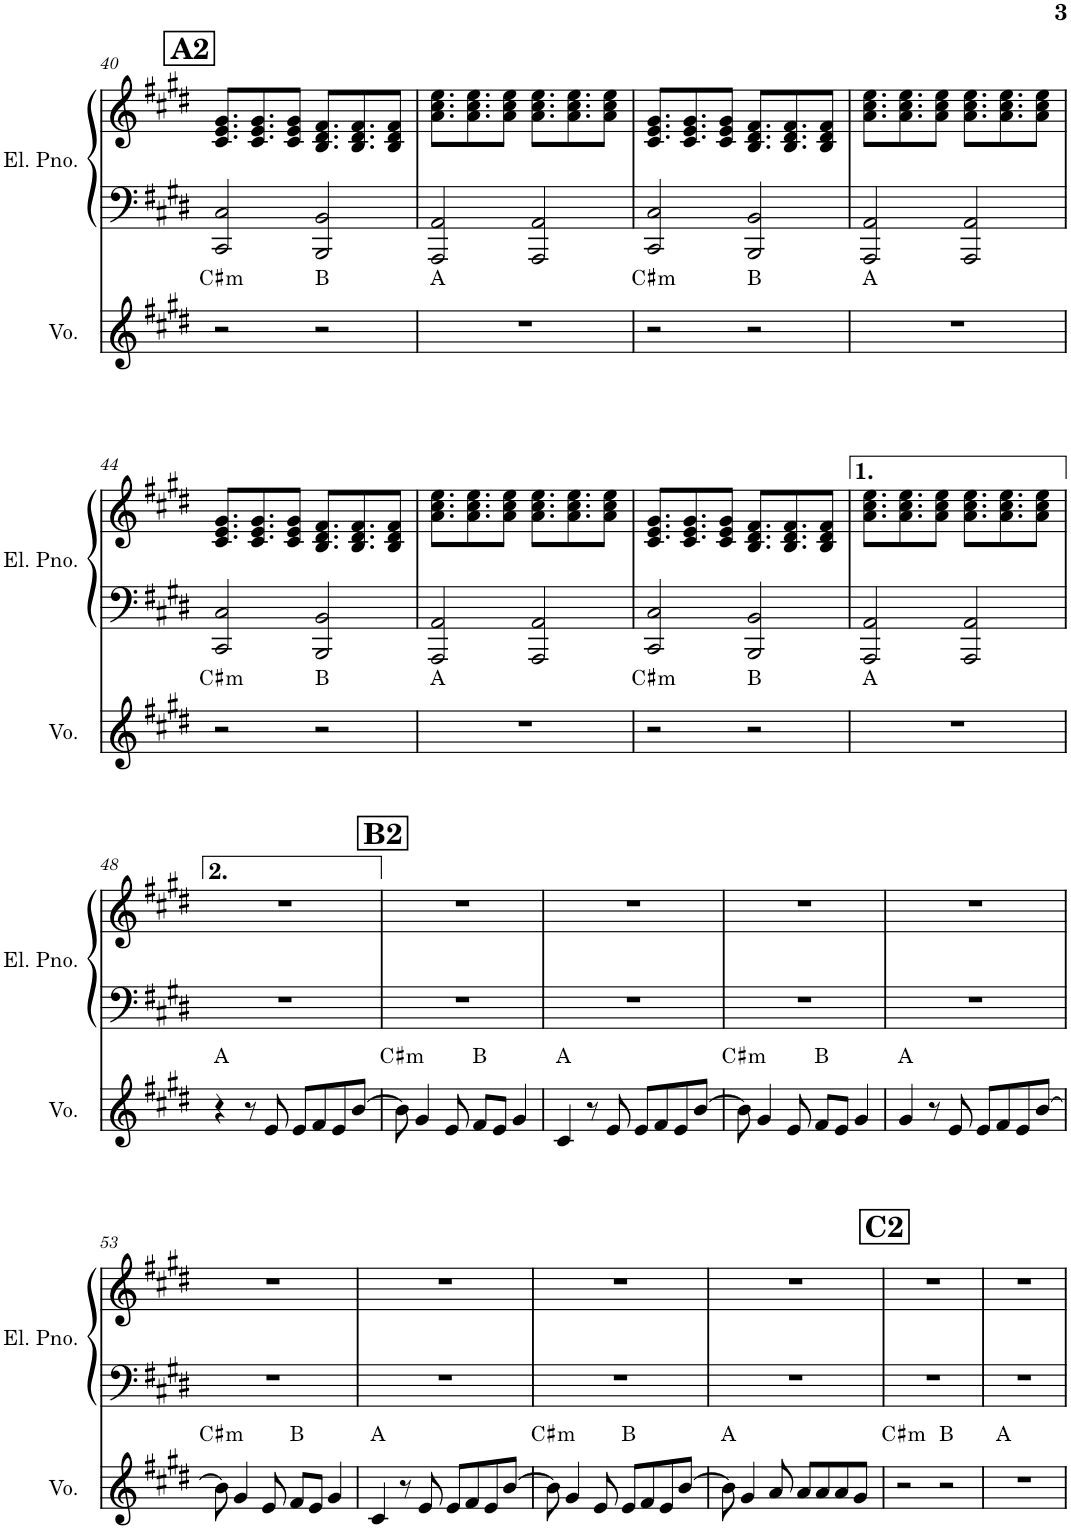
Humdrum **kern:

**kern	**harte	**kern	**kern
*part2	*part2	*part1	*part1
*staff3	*	*staff2	*staff1
*I"Voice	*	*I"Electric Piano	*
*I'Vo.	*	*I'El. Pno.	*
!!LO:PB:g=z
*clefG2	*	*clefF4	*clefG2
*k[f#c#g#d#]	*	*k[f#c#g#d#]	*k[f#c#g#d#]
*M4/4	*	*M4/4	*M4/4
!!LO:REH:place=s1:a:B:cj:fs=14:t=A2
=40	=40	=40	=40
!	!LO:H:kt=m	!	!
2r	C#:min	2CC#/ 2C#/	8.c#/ 8.e/ 8.g#/L
.	.	.	8.c#/ 8.e/ 8.g#/
.	.	.	8c#/ 8e/ 8g#/J
2r	B:maj	2BBB/ 2BB/	8.B/ 8.d#/ 8.f#/L
.	.	.	8.B/ 8.d#/ 8.f#/
.	.	.	8B/ 8d#/ 8f#/J
=41	=41	=41	=41
1r	A:maj	2AAA/ 2AA/	8.a\ 8.cc#\ 8.ee\L
.	.	.	8.a\ 8.cc#\ 8.ee\
.	.	.	8a\ 8cc#\ 8ee\J
.	.	2AAA/ 2AA/	8.a\ 8.cc#\ 8.ee\L
.	.	.	8.a\ 8.cc#\ 8.ee\
.	.	.	8a\ 8cc#\ 8ee\J
=42	=42	=42	=42
!	!LO:H:kt=m	!	!
2r	C#:min	2CC#/ 2C#/	8.c#/ 8.e/ 8.g#/L
.	.	.	8.c#/ 8.e/ 8.g#/
.	.	.	8c#/ 8e/ 8g#/J
2r	B:maj	2BBB/ 2BB/	8.B/ 8.d#/ 8.f#/L
.	.	.	8.B/ 8.d#/ 8.f#/
.	.	.	8B/ 8d#/ 8f#/J
=43	=43	=43	=43
1r	A:maj	2AAA/ 2AA/	8.a\ 8.cc#\ 8.ee\L
.	.	.	8.a\ 8.cc#\ 8.ee\
.	.	.	8a\ 8cc#\ 8ee\J
.	.	2AAA/ 2AA/	8.a\ 8.cc#\ 8.ee\L
.	.	.	8.a\ 8.cc#\ 8.ee\
.	.	.	8a\ 8cc#\ 8ee\J
!!LO:LB:g=z
=44	=44	=44	=44
!	!LO:H:kt=m	!	!
2r	C#:min	2CC#/ 2C#/	8.c#/ 8.e/ 8.g#/L
.	.	.	8.c#/ 8.e/ 8.g#/
.	.	.	8c#/ 8e/ 8g#/J
2r	B:maj	2BBB/ 2BB/	8.B/ 8.d#/ 8.f#/L
.	.	.	8.B/ 8.d#/ 8.f#/
.	.	.	8B/ 8d#/ 8f#/J
=45	=45	=45	=45
1r	A:maj	2AAA/ 2AA/	8.a\ 8.cc#\ 8.ee\L
.	.	.	8.a\ 8.cc#\ 8.ee\
.	.	.	8a\ 8cc#\ 8ee\J
.	.	2AAA/ 2AA/	8.a\ 8.cc#\ 8.ee\L
.	.	.	8.a\ 8.cc#\ 8.ee\
.	.	.	8a\ 8cc#\ 8ee\J
=46	=46	=46	=46
!	!LO:H:kt=m	!	!
2r	C#:min	2CC#/ 2C#/	8.c#/ 8.e/ 8.g#/L
.	.	.	8.c#/ 8.e/ 8.g#/
.	.	.	8c#/ 8e/ 8g#/J
2r	B:maj	2BBB/ 2BB/	8.B/ 8.d#/ 8.f#/L
.	.	.	8.B/ 8.d#/ 8.f#/
.	.	.	8B/ 8d#/ 8f#/J
=47	=47	=47	=47
1r	A:maj	2AAA/ 2AA/	8.a\ 8.cc#\ 8.ee\L
.	.	.	8.a\ 8.cc#\ 8.ee\
.	.	.	8a\ 8cc#\ 8ee\J
.	.	2AAA/ 2AA/	8.a\ 8.cc#\ 8.ee\L
.	.	.	8.a\ 8.cc#\ 8.ee\
.	.	.	8a\ 8cc#\ 8ee\J
!!LO:LB:g=z
=48	=48	=48	=48
4r	A:maj	1r	1r
8r	.	.	.
8e/	.	.	.
8e/L	.	.	.
8f#/	.	.	.
8e/	.	.	.
[8b/J	.	.	.
!!LO:REH:place=s1:a:B:cj:fs=14:t=B2
=49	=49	=49	=49
!	!LO:H:kt=m	!	!
8b\]	C#:min	1r	1r
4g#/	.	.	.
8e/	.	.	.
8f#/L	B:maj	.	.
8e/J	.	.	.
4g#/	.	.	.
=50	=50	=50	=50
4c#/	A:maj	1r	1r
8r	.	.	.
8e/	.	.	.
8e/L	.	.	.
8f#/	.	.	.
8e/	.	.	.
[8b/J	.	.	.
=51	=51	=51	=51
!	!LO:H:kt=m	!	!
8b\]	C#:min	1r	1r
4g#/	.	.	.
8e/	.	.	.
8f#/L	B:maj	.	.
8e/J	.	.	.
4g#/	.	.	.
=52	=52	=52	=52
4g#/	A:maj	1r	1r
8r	.	.	.
8e/	.	.	.
8e/L	.	.	.
8f#/	.	.	.
8e/	.	.	.
[8b/J	.	.	.
!!LO:LB:g=z
=53	=53	=53	=53
!	!LO:H:kt=m	!	!
8b\]	C#:min	1r	1r
4g#/	.	.	.
8e/	.	.	.
8f#/L	B:maj	.	.
8e/J	.	.	.
4g#/	.	.	.
=54	=54	=54	=54
4c#/	A:maj	1r	1r
8r	.	.	.
8e/	.	.	.
8e/L	.	.	.
8f#/	.	.	.
8e/	.	.	.
[8b/J	.	.	.
=55	=55	=55	=55
!	!LO:H:kt=m	!	!
8b\]	C#:min	1r	1r
4g#/	.	.	.
8e/	.	.	.
8e/L	B:maj	.	.
8f#/	.	.	.
8e/	.	.	.
[8b/J	.	.	.
=56	=56	=56	=56
8b\]	A:maj	1r	1r
4g#/	.	.	.
8a/	.	.	.
8a/L	.	.	.
8a/	.	.	.
8a/	.	.	.
8g#/J	.	.	.
!!LO:REH:place=s1:a:B:cj:fs=14:t=C2
=57	=57	=57	=57
!	!LO:H:kt=m	!	!
2r	C#:min	1r	1r
2r	B:maj	.	.
=58	=58	=58	=58
1r	A:maj	1r	1r
=	=	=	=
*-	*-	*-	*-
